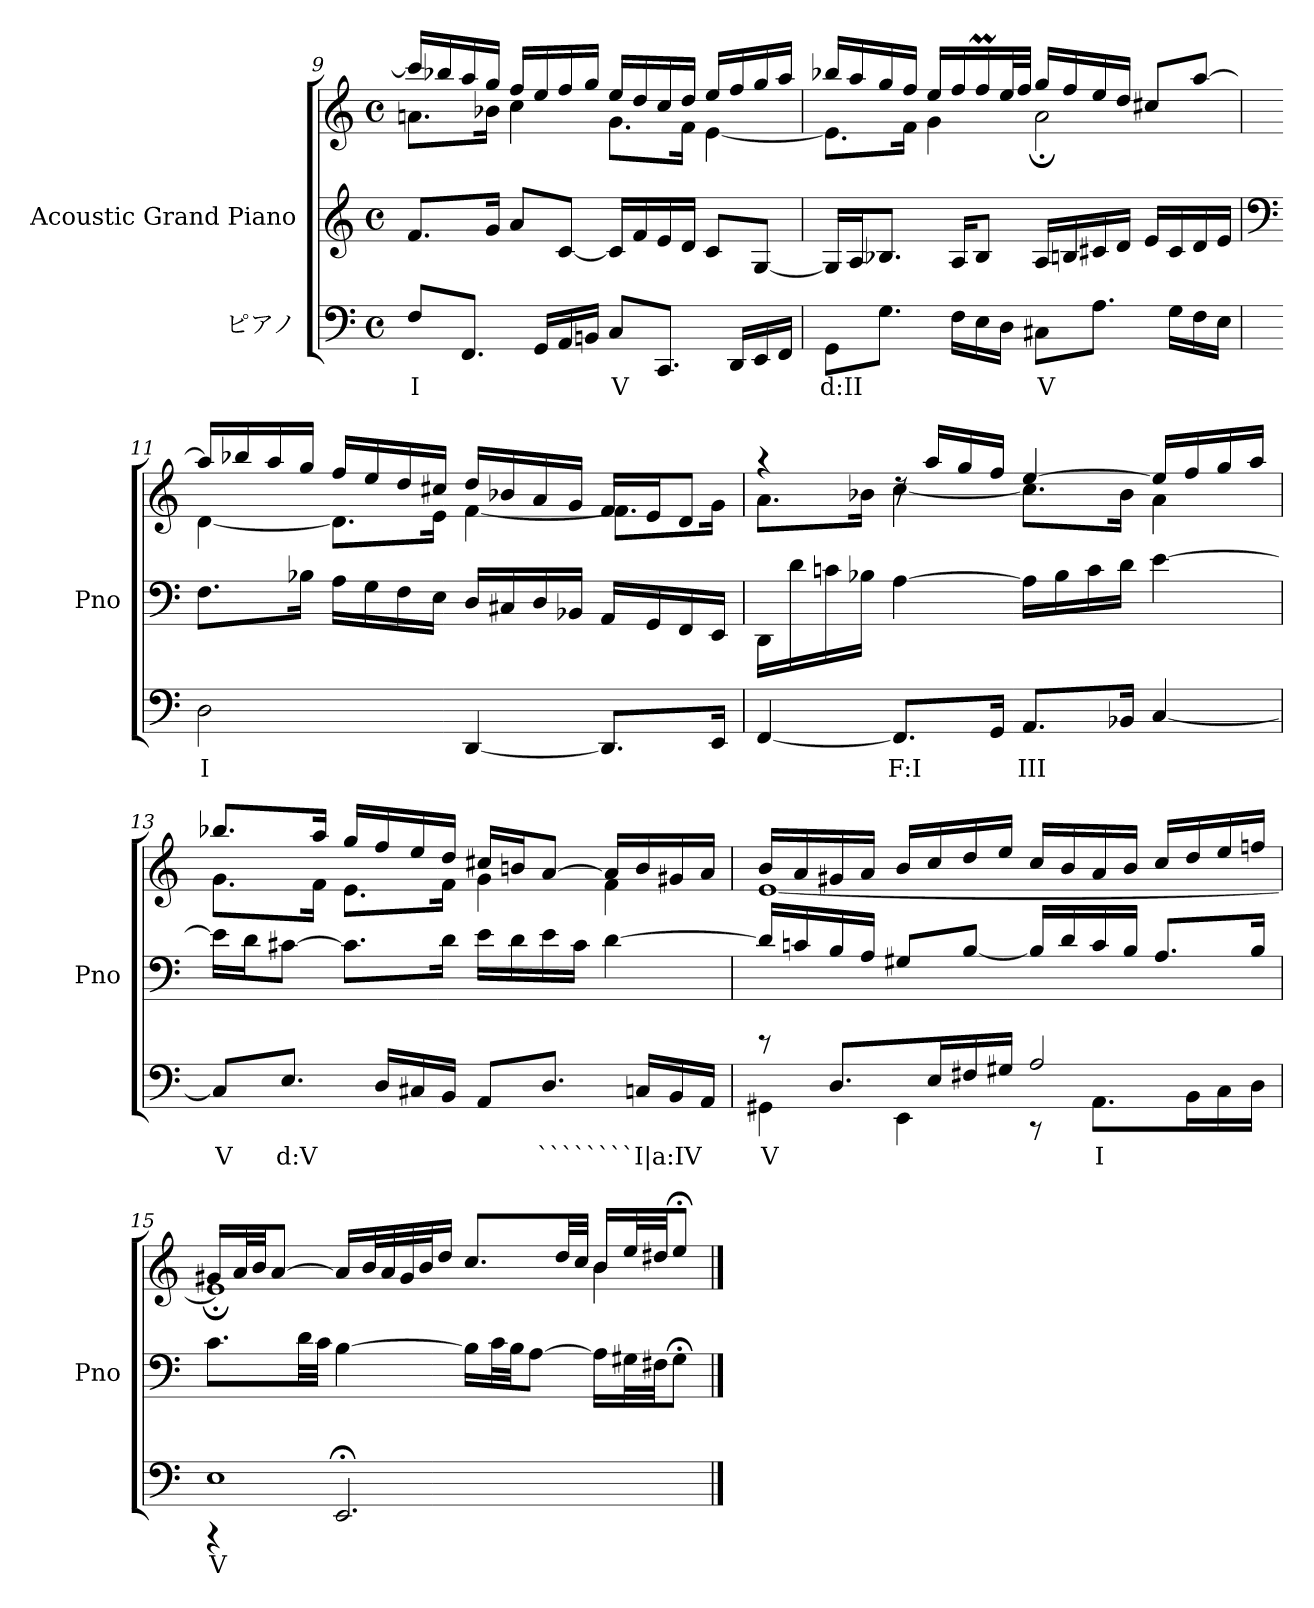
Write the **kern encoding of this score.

**kern	**text	**kern	**kern
*part2	*part2	*part1	*part1
*staff3	*staff3	*staff2	*staff1
*I"ピアノ	*	*I"Acoustic Grand Piano	*
*	*	*I'Pno	*
*clefF4	*	*clefG2	*clefG2
*k[]	*	*k[]	*k[]
*C:	*	*C:	*C:
*M4/4	*	*M4/4	*M4/4
*met(c)	*	*met(c)	*met(c)
=9	=9	=9	=9
!	!LO:LY:b	!	!
*	*	*	*^
8F/L	I	8.f/L	16ccc/LL]	8.an\L
.	.	.	16bb-X/	.
8.FF/J	.	.	16aa/	.
.	.	16g/Jk	16gg/JJ	16b-X\Jk
.	.	8a/L	16ff/LL	4cc\
16GG/LL	.	.	16ee/	.
16AA/	.	[8c/J	16ff/	.
16BBn/JJ	.	.	16gg/JJ	.
!	!LO:LY:b	!	!	!
8C/L	V	16c/LL]	16ee/LL	8.g\L
.	.	16f/	16dd/	.
8.CC/J	.	16e/	16cc/	.
.	.	16d/JJ	16dd/JJ	16f\Jk
.	.	8c/L	16ee/LL	[<4e\
16DD/LL	.	.	16ff/	.
16EE/	.	[8G/J	16gg/	.
16FF/JJ	.	.	16aa/JJ	.
!!LO:LB:g=z	!!
=10	=10	=10	=10	=10
!	!LO:LY:b	!	!	!
8GG\L	d:II	16G/LL]	16bb-X/LL	8.e\L]
.	.	16A/J	16aa/	.
8.G\J	.	8.B-X/J	16gg/	.
.	.	.	16ff/JJ	16f\Jk
.	.	.	16ee/LL	4g\
16F\LL	.	16A/KL	16ff/	.
16E\	.	8B-/J	16ffM/	.
16D\JJ	.	.	32ee/L	.
.	.	.	32ff/JJJ	.
!	!LO:LY:b	!	!	!
8C#X\L	V	16A/LL	16gg/LL	2a;\
.	.	16Bn/	16ff/	.
8.A\J	.	16c#X/	16ee/	.
.	.	16d/JJ	16dd/JJ	.
.	.	16e/LL	8cc#X/L	.
16G\LL	.	16c#/	.	.
16F\	.	16d/	[>8aa/J	.
16E\JJ	.	16e/JJ	.	.
=11	=11	=11	=11	=11
*	*	*clefF4	*	*
!	!LO:LY:b	!	!	!
2D\	I	8.F\L	16aa/LL]	[<4d\
.	.	.	16bb-X/	.
.	.	.	16aa/	.
.	.	16B-X\Jk	16gg/JJ	.
.	.	16A\LL	16ff/LL	8.d\L]
.	.	16G\	16ee/	.
.	.	16F\	16dd/	.
.	.	16E\JJ	16cc#X/JJ	16e\Jk
[4DD/	.	16D/LL	16dd/LL	[<4f\
.	.	16C#X/	16b-X/	.
.	.	16D/	16a/	.
.	.	16BB-X/JJ	16g/JJ	.
8.DD/L]	.	16AA/LL	16f/LL	8.f\L]
.	.	16GG/	16e/J	.
.	.	16FF/	8d/J	.
16EE/Jk	.	16EE/JJ	.	16g\Jk
=12	=12	=12	=12	=12
[4FF/	.	16DD\LL	4raa	8.a\L
.	.	16d\	.	.
.	.	16cn\	.	.
.	.	16B-X\JJ	.	16b-X\Jk
!	!LO:LY:b	!	!	!
8.FF/L]	F:I	[4A\	16rdd	[<4cc\
.	.	.	16aa/LL	.
.	.	.	16gg/	.
16GG/Jk	.	.	16ff/JJ	.
!	!LO:LY:b	!	!	!
8.AA/L	III	16A\LL]	[>4ee/	8.cc\L]
.	.	16B-\	.	.
.	.	16c\	.	.
16BB-X/Jk	.	16d\JJ	.	16b-\Jk
[4C/	.	[4e\	16ee/LL]	4a\
.	.	.	16ff/	.
.	.	.	16gg/	.
.	.	.	16aa/JJ	.
!!LO:LB:g=z	!!
=13	=13	=13	=13	=13
!	!LO:LY:b	!	!	!
8C/L]	V	16e\LL]	8.bb-X/L	8.g\L
.	.	16d\J	.	.
!	!LO:LY:b	!	!	!
8.E/J	d:V	[8c#X\J	.	.
.	.	.	16aa/Jk	16f\Jk
.	.	8.c#\L]	16gg/LL	8.e\L
16D/LL	.	.	16ff/	.
16C#X/	.	.	16ee/	.
16BB/JJ	.	16d\Jk	16dd/JJ	16f\Jk
8AA/L	.	16e\LL	16cc#X/LL	4g\
.	.	16d\	16bn/J	.
!	!LO:LY:b	!	!	!
8.D/J	````````I|a:IV	16e\	[>8a/J	.
.	.	16c#\JJ	.	.
.	.	[4d\	16a/LL]	4f\
16Cn/LL	.	.	16b/	.
16BB/	.	.	16g#X/	.
16AA/JJ	.	.	16a/JJ	.
=14	=14	=14	=14	=14
!	!LO:LY:b	!	!	!
*^	*	*	*	*
4GG#X\	8re	V	16d/LL]	16b/LL	[<1e
.	.	.	16cn/	16a/	.
.	8.D/L	.	16B/	16g#X/	.
.	.	.	16A/JJ	16a/JJ	.
4EE\	.	.	8G#X/L	16b/LL	.
.	16E/L	.	.	16cc/	.
.	16F#X/	.	[8B/J	16dd/	.
.	16G#X/JJ	.	.	16ee/JJ	.
8rCC	2A/	.	16B/LL]	16cc/LL	.
.	.	.	16d/	16b/	.
!	!	!LO:LY:b	!	!	!
8.AA\L	.	I	16c/	16a/	.
.	.	.	16B/JJ	16b/JJ	.
.	.	.	8.A/L	16cc/LL	.
16BB\L	.	.	.	16dd/	.
16C\	.	.	.	16ee/	.
16D\JJ	.	.	16B/Jk	16ffn/JJ	.
*	*	*	*	*v	*v
=15	=15	=15	=15	=15
!	!	!LO:LY:b	!	!
*	*	*	*	*^
*	*	*	*	*	*^
4rAAA	1E	V	8.c\L	16g#X/LL	1e;]	2.ryy
.	.	.	.	32a/L	.	.
.	.	.	.	32b/JJ	.	.
.	.	.	.	[>8a/J	.	.
.	.	.	32d\LL	.	.	.
.	.	.	32c\JJJ	.	.	.
2.EE;</	.	.	[4B\	16a/LL]	.	.
.	.	.	.	32b/L	.	.
.	.	.	.	32a/	.	.
.	.	.	.	32g#/	.	.
.	.	.	.	32b/J	.	.
.	.	.	.	16dd/JJ	.	.
.	.	.	16B\LL]	8.cc/L	.	.
.	.	.	32c\L	.	.	.
.	.	.	32B\JJ	.	.	.
.	.	.	[8A\J	.	.	.
.	.	.	.	32dd/LL	.	.
.	.	.	.	32cc/JJJ	.	.
.	.	.	16A\LL]	16b/LL	.	4b\
.	.	.	32G#X\L	32ee/L	.	.
.	.	.	32F#X\JJ	32dd#X/JJ	.	.
.	.	.	8G#;<\J	8ee;</J	.	.
*v	*v	*	*	*v	*v	*v
==	==	==	==
*-	*-	*-	*-
